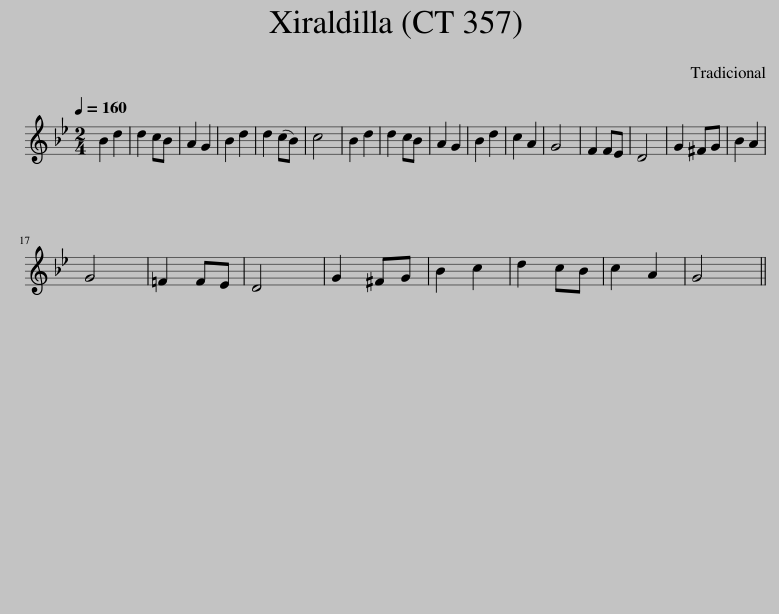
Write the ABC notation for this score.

X:1
L:1/8
Q:1/4=160
M:2/4
I:linebreak $
K:Gmin
V:1 treble
V:1
 B2 d2 | d2 cB | A2 G2 | B2 d2 | d2 (cB) | %5
 c4 | B2 d2 | d2 cB | A2 G2 | B2 d2 | %10
 c2 A2 | G4 | F2 FE | D4 | G2 ^FG | %15
 B2 A2 |$ G4 | =F2 FE | D4 | G2 ^FG | %20
 B2 c2 | d2 cB | c2 A2 | G4 || %24
